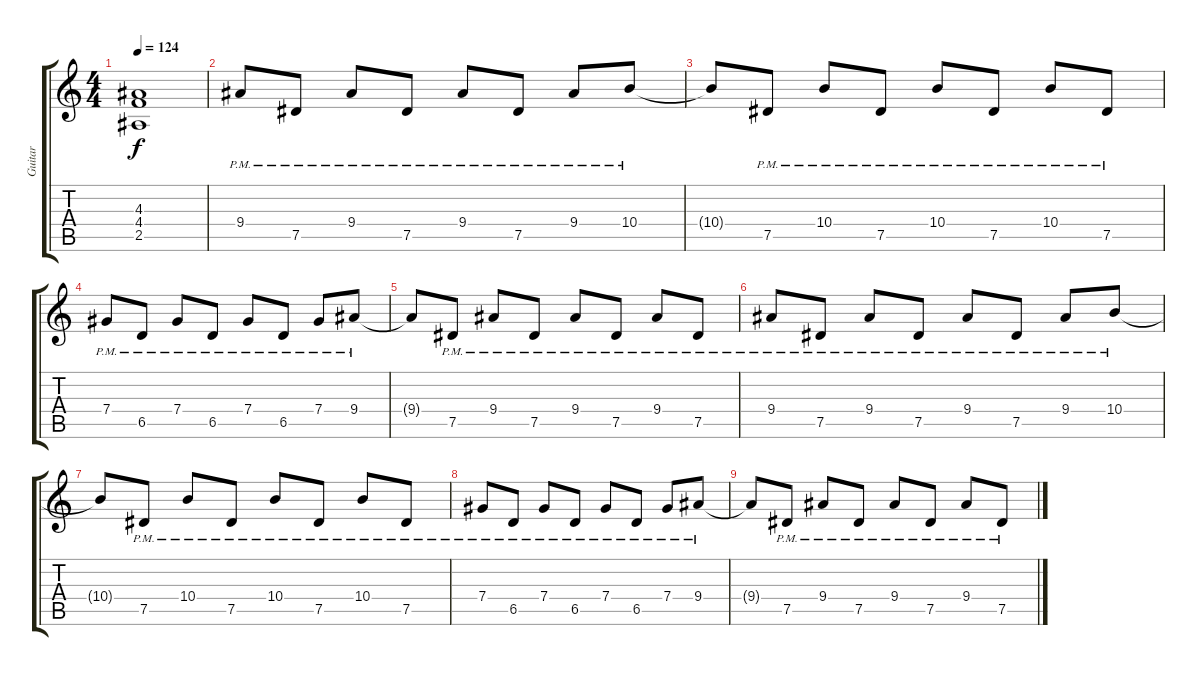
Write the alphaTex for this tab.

\track ("Guitar" "Guitar") {instrument distortionguitar}
\staff {score tabs}
\tuning (Eb4 Bb3 Gb3 Db3 Ab2 Eb2) {hide}
\ts (4 4)
\tempo 124
\clef g2
\ks c
(4.3 4.4 2.5).1{dy f} |
9.4{pm}.8 7.5{pm}.8 9.4{pm}.8 7.5{pm}.8 9.4{pm}.8 7.5{pm}.8 9.4{pm}.8 10.4{pm}.8 |
10.4{t}.8 7.5{pm}.8 10.4{pm}.8 7.5{pm}.8 10.4{pm}.8 7.5{pm}.8 10.4{pm}.8 7.5{pm}.8 |
7.4{pm}.8 6.5{pm}.8 7.4{pm}.8 6.5{pm}.8 7.4{pm}.8 6.5{pm}.8 7.4{pm}.8 9.4{pm}.8 |
9.4{t}.8 7.5{pm}.8 9.4{pm}.8 7.5{pm}.8 9.4{pm}.8 7.5{pm}.8 9.4{pm}.8 7.5{pm}.8 |
9.4{pm}.8 7.5{pm}.8 9.4{pm}.8 7.5{pm}.8 9.4{pm}.8 7.5{pm}.8 9.4{pm}.8 10.4{pm}.8 |
10.4{t}.8 7.5{pm}.8 10.4{pm}.8 7.5{pm}.8 10.4{pm}.8 7.5{pm}.8 10.4{pm}.8 7.5{pm}.8 |
7.4{pm}.8 6.5{pm}.8 7.4{pm}.8 6.5{pm}.8 7.4{pm}.8 6.5{pm}.8 7.4{pm}.8 9.4{pm}.8 |
9.4{t}.8 7.5{pm}.8 9.4{pm}.8 7.5{pm}.8 9.4{pm}.8 7.5{pm}.8 9.4{pm}.8 7.5{pm}.8
